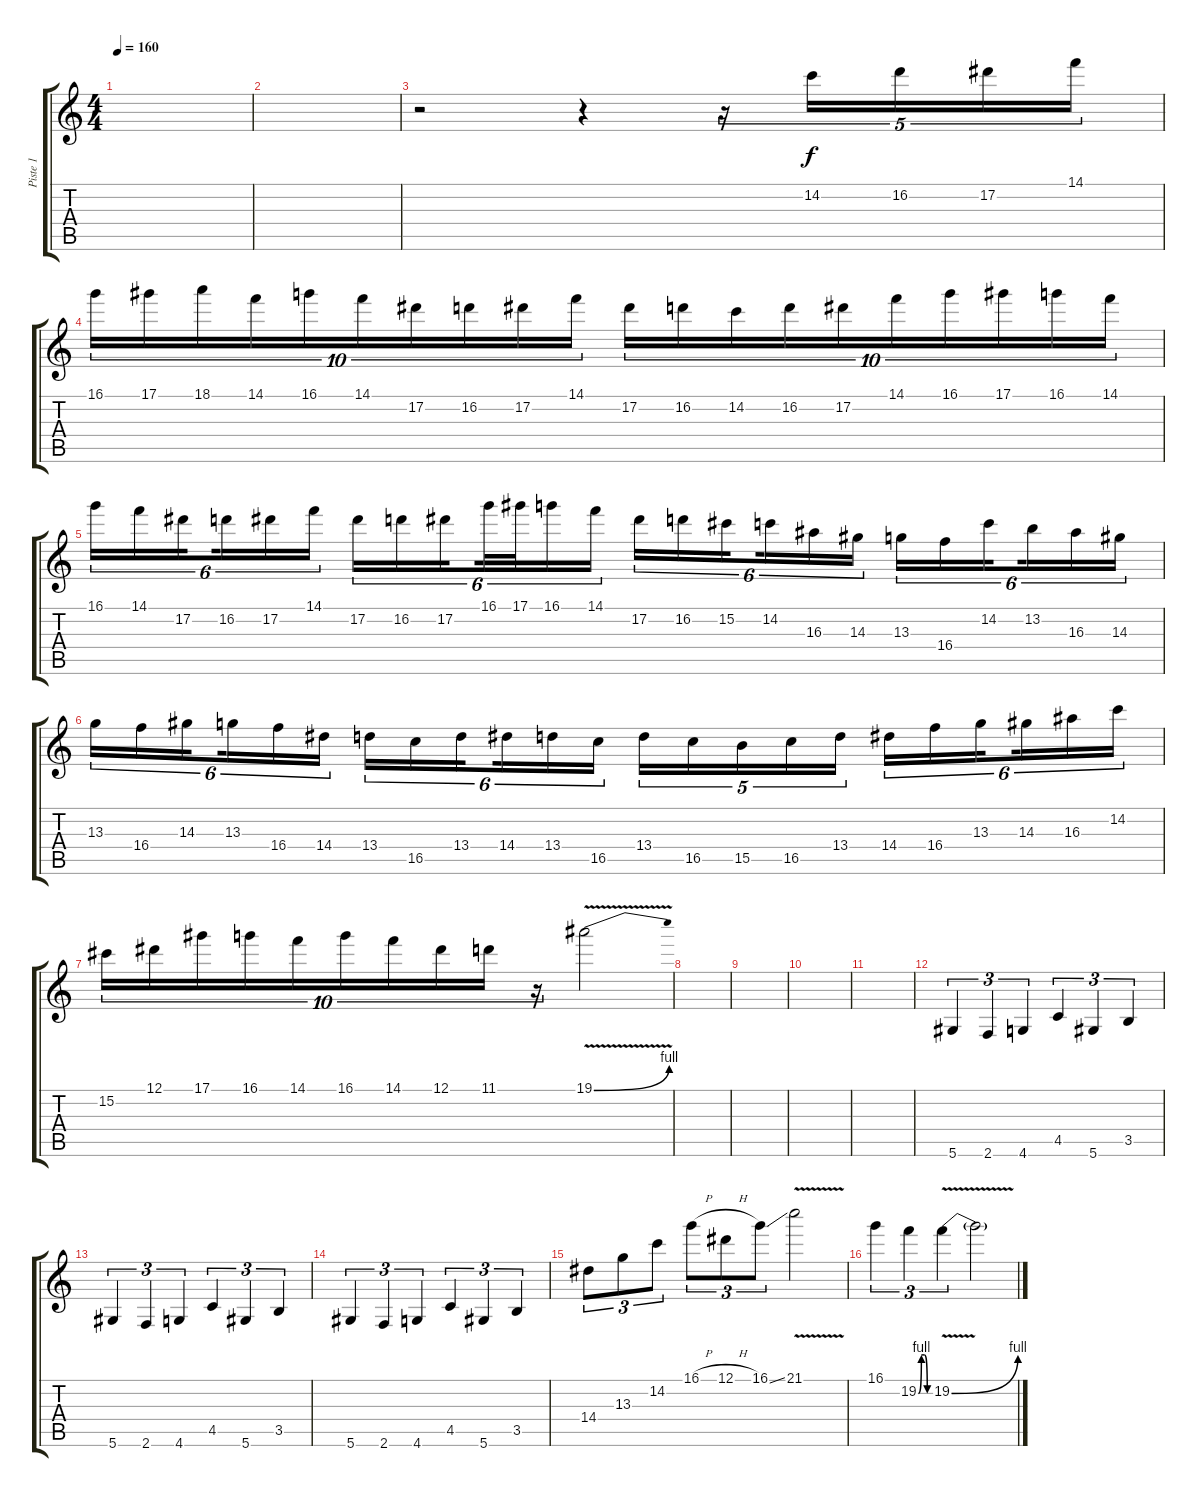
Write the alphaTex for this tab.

\track ("Piste 1" "Piste 1") {instrument distortionguitar}
\staff {score tabs}
\tuning (Eb4 Bb3 Gb3 Db3 Ab2 Eb2) {hide}
\ts (4 4)
\tempo 160
\clef g2
\ks c
|
|
r.2 r.4 r.16{tu (5 4)} 14.2.16{tu (5 4)} 16.2.16{tu (5 4)} 17.2.16{tu (5 4)} 14.1.16{tu (5 4)} |
16.1.16{tu (10 8)} 17.1.16{tu (10 8)} 18.1.16{tu (10 8)} 14.1.16{tu (10 8)} 16.1.16{tu (10 8)} 14.1.16{tu (10 8)} 17.2.16{tu (10 8)} 16.2.16{tu (10 8)} 17.2.16{tu (10 8)} 14.1.16{tu (10 8)} 17.2.16{tu (10 8)} 16.2.16{tu (10 8)} 14.2.16{tu (10 8)} 16.2.16{tu (10 8)} 17.2.16{tu (10 8)} 14.1.16{tu (10 8)} 16.1.16{tu (10 8)} 17.1.16{tu (10 8)} 16.1.16{tu (10 8)} 14.1.16{tu (10 8)} |
16.1.16{tu (6 4)} 14.1.16{tu (6 4)} 17.2.16{tu (6 4) beam splitsecondary} 16.2.16{tu (6 4)} 17.2.16{tu (6 4)} 14.1.16{tu (6 4)} 17.2.16{tu (6 4)} 16.2.16{tu (6 4)} 17.2.16{tu (6 4) beam splitsecondary} 16.1.32{tu (6 4)} 17.1.32{tu (6 4)} 16.1.16{tu (6 4)} 14.1.16{tu (6 4)} 17.2.16{tu (6 4)} 16.2.16{tu (6 4)} 15.2.16{tu (6 4) beam splitsecondary} 14.2.16{tu (6 4)} 16.3.16{tu (6 4)} 14.3.16{tu (6 4)} 13.3.16{tu (6 4)} 16.4.16{tu (6 4)} 14.2.16{tu (6 4) beam splitsecondary} 13.2.16{tu (6 4)} 16.3.16{tu (6 4)} 14.3.16{tu (6 4)} |
13.3.16{tu (6 4)} 16.4.16{tu (6 4)} 14.3.16{tu (6 4) beam splitsecondary} 13.3.16{tu (6 4)} 16.4.16{tu (6 4)} 14.4.16{tu (6 4)} 13.4.16{tu (6 4)} 16.5.16{tu (6 4)} 13.4.16{tu (6 4) beam splitsecondary} 14.4.16{tu (6 4)} 13.4.16{tu (6 4)} 16.5.16{tu (6 4)} 13.4.16{tu (5 4)} 16.5.16{tu (5 4)} 15.5.16{tu (5 4)} 16.5.16{tu (5 4)} 13.4.16{tu (5 4)} 14.4.16{tu (6 4)} 16.4.16{tu (6 4)} 13.3.16{tu (6 4) beam splitsecondary} 14.3.16{tu (6 4)} 16.3.16{tu (6 4)} 14.2.16{tu (6 4)} |
15.2.16{tu (10 8)} 12.1.16{tu (10 8)} 17.1.16{tu (10 8)} 16.1.16{tu (10 8)} 14.1.16{tu (10 8)} 16.1.16{tu (10 8)} 14.1.16{tu (10 8)} 12.1.16{tu (10 8)} 11.1.16{tu (10 8)} r.16{tu (10 8)} 19.1{be (bend 0 0 60 4) v}.2 |
|
|
|
|
5.6.4{tu (3 2)} 2.6.4{tu (3 2)} 4.6.4{tu (3 2)} 4.5.4{tu (3 2)} 5.6.4{tu (3 2)} 3.5.4{tu (3 2)} |
5.6.4{tu (3 2)} 2.6.4{tu (3 2)} 4.6.4{tu (3 2)} 4.5.4{tu (3 2)} 5.6.4{tu (3 2)} 3.5.4{tu (3 2)} |
5.6.4{tu (3 2)} 2.6.4{tu (3 2)} 4.6.4{tu (3 2)} 4.5.4{tu (3 2)} 5.6.4{tu (3 2)} 3.5.4{tu (3 2)} |
14.4.8{tu (3 2)} 13.3.8{tu (3 2)} 14.2.8{tu (3 2)} 16.1{h}.8{tu (3 2)} 12.1{h}.8{tu (3 2)} 16.1{ss}.8{tu (3 2)} 21.1{v}.2 |
16.1.4{tu (3 2)} 19.2{be (custom 0 0 15 4 30 4 45 0 60 0)}.4{tu (3 2)} 19.2{be (bend 0 0 60 4) v}.4{tu (3 2)} 19.2{t}.2
